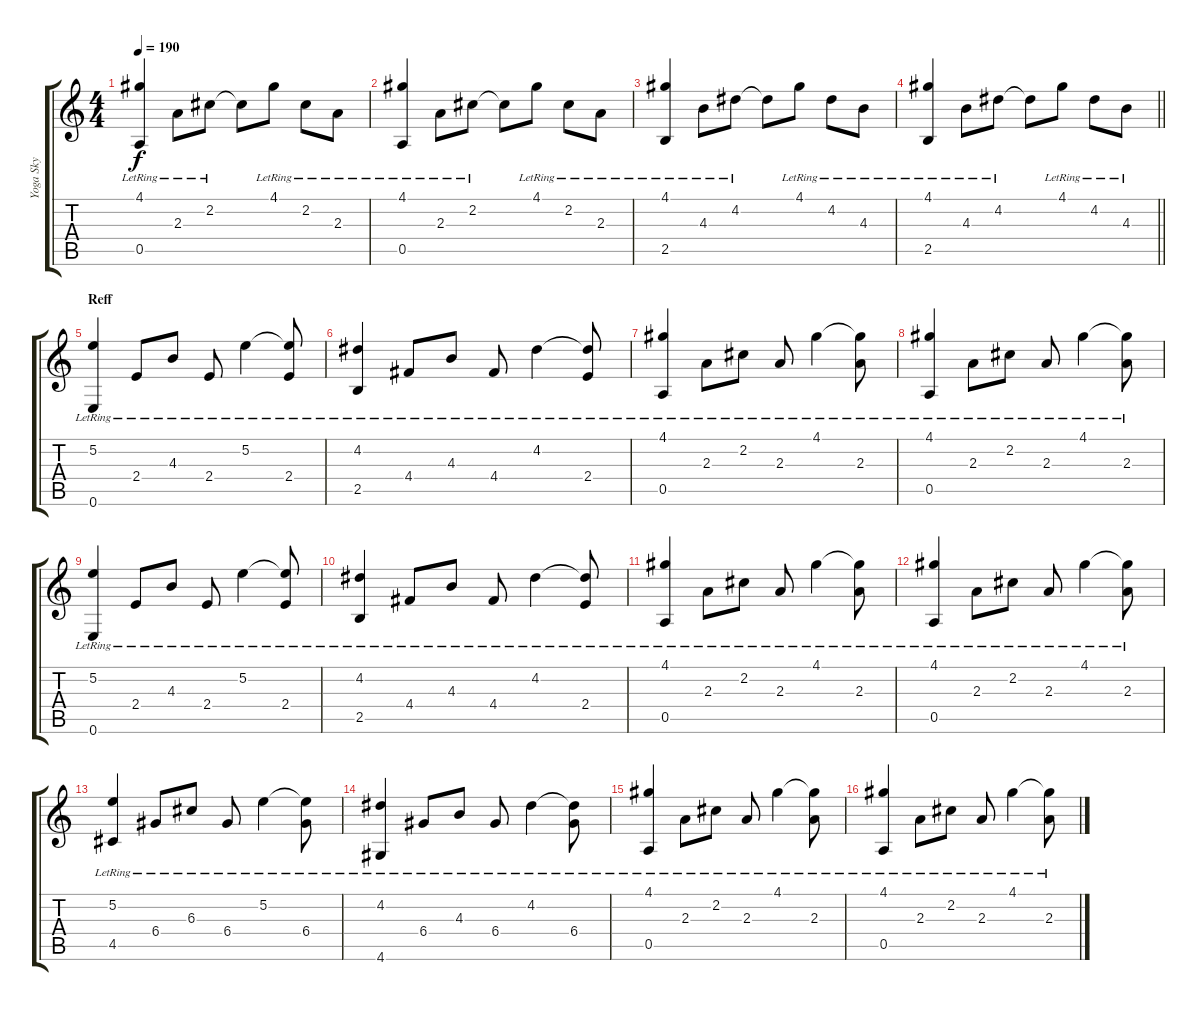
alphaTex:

\track ("Yoga Sky" "Yoga Sky") {instrument acousticguitarnylon}
\staff {score tabs}
\tuning (E4 B3 G3 D3 A2 E2) {hide}
\ts (4 4)
\tempo 190
\clef g2
\ks c
(4.1{lr} 0.5{lr}).4{dy f} 2.3{lr}.8 2.2{lr}.8 2.2{t}.8 4.1{lr}.8 2.2{lr}.8 2.3{lr}.8 |
(4.1{lr} 0.5{lr}).4 2.3{lr}.8 2.2{lr}.8 2.2{t}.8 4.1{lr}.8 2.2{lr}.8 2.3{lr}.8 |
(4.1{lr} 2.5{lr}).4 4.3{lr}.8 4.2{lr}.8 4.2{t}.8 4.1{lr}.8 4.2{lr}.8 4.3{lr}.8 |
\barLineRight lightlight
(4.1{lr} 2.5{lr}).4 4.3{lr}.8 4.2{lr}.8 4.2{t}.8 4.1{lr}.8 4.2{lr}.8 4.3{lr}.8 |
\section ("" "Reff")
(5.2{lr} 0.6{lr}).4 2.4{lr}.8 4.3{lr}.8 2.4{lr}.8 5.2{lr}.4 (5.2{t} 2.4{lr}).8 |
(4.2{lr} 2.5{lr}).4 4.4{lr}.8 4.3{lr}.8 4.4{lr}.8 4.2{lr}.4 (4.2{t} 2.4{lr}).8 |
(4.1{lr} 0.5{lr}).4 2.3{lr}.8 2.2{lr}.8 2.3{lr}.8 4.1{lr}.4 (4.1{t} 2.3{lr}).8 |
(4.1{lr} 0.5{lr}).4 2.3{lr}.8 2.2{lr}.8 2.3{lr}.8 4.1{lr}.4 (4.1{t} 2.3{lr}).8 |
(5.2{lr} 0.6{lr}).4 2.4{lr}.8 4.3{lr}.8 2.4{lr}.8 5.2{lr}.4 (5.2{t} 2.4{lr}).8 |
(4.2{lr} 2.5{lr}).4 4.4{lr}.8 4.3{lr}.8 4.4{lr}.8 4.2{lr}.4 (4.2{t} 2.4{lr}).8 |
(4.1{lr} 0.5{lr}).4 2.3{lr}.8 2.2{lr}.8 2.3{lr}.8 4.1{lr}.4 (4.1{t} 2.3{lr}).8 |
(4.1{lr} 0.5{lr}).4 2.3{lr}.8 2.2{lr}.8 2.3{lr}.8 4.1{lr}.4 (4.1{t} 2.3{lr}).8 |
(5.2{lr} 4.5{lr}).4 6.4{lr}.8 6.3{lr}.8 6.4{lr}.8 5.2{lr}.4 (5.2{t} 6.4{lr}).8 |
(4.2{lr} 4.6{lr}).4 6.4{lr}.8 4.3{lr}.8 6.4{lr}.8 4.2{lr}.4 (4.2{t} 6.4{lr}).8 |
(4.1{lr} 0.5{lr}).4 2.3{lr}.8 2.2{lr}.8 2.3{lr}.8 4.1{lr}.4 (4.1{t} 2.3{lr}).8 |
(4.1{lr} 0.5{lr}).4 2.3{lr}.8 2.2{lr}.8 2.3{lr}.8 4.1{lr}.4 (4.1{t} 2.3{lr}).8
